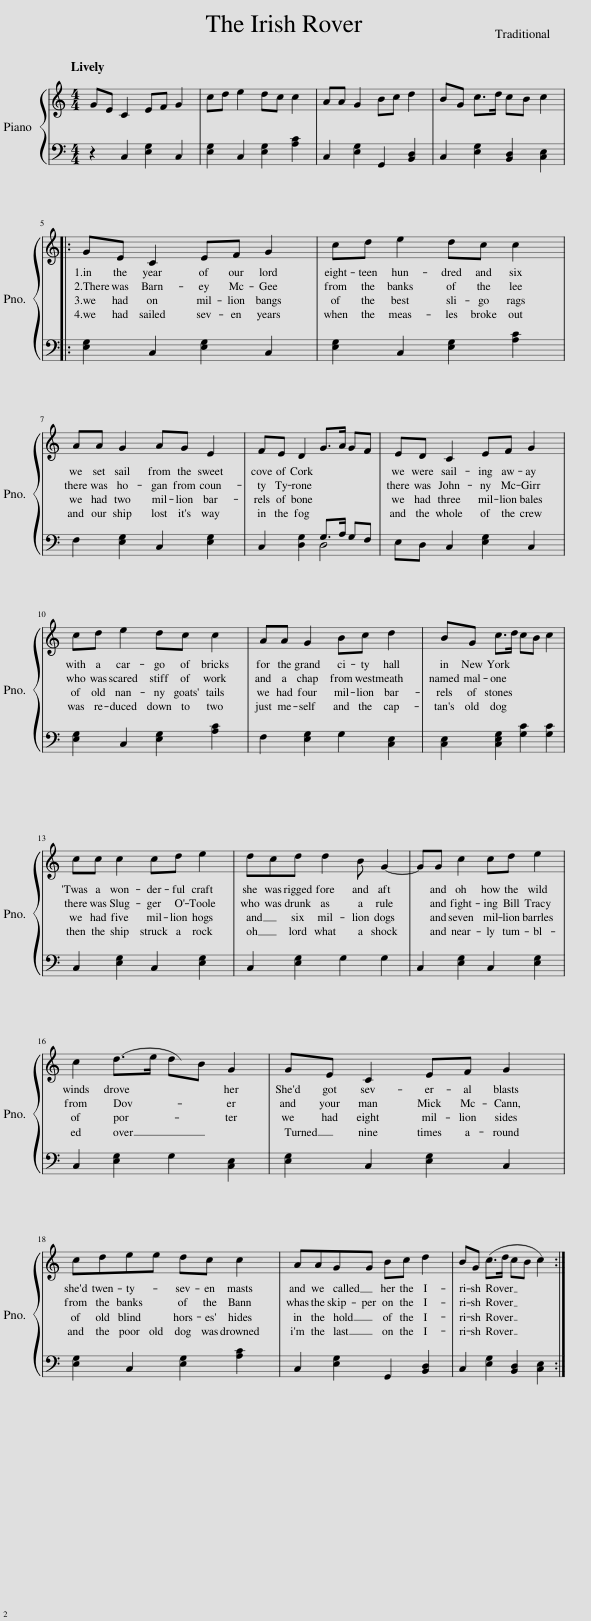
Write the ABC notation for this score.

X:1
%%score { 1 | ( 2 3 ) }
L:1/8
Q:1/4=150
M:4/4
I:linebreak $
K:C
V:1 treble
V:2 bass
V:3 bass
V:1
 GE C2 EF G2 | cd e2 dc c2 | AA G2 Bc d2 | BG c>d cB c2 |:$ GE C2 EF G2 | %5
 cd e2 dc c2 |$ AA G2 AG E2 | FE D2 G>A GF | ED C2 EF G2 |$ cd e2 dc c2 | %10
 AA G2 Bc d2 | BG c>d cB c2 |$ cc c2 cd e2 | dcd d2 B G2- | GG c2 cd e2 |$ %15
 c2 (d>e) dB G2 | GE C2 EF G2 |$ cdee dc c2 | AAGG Bc d2 | BG (c>d) cB c2 :| %20
V:2
 z2 C,2 [E,G,]2 C,2 | [E,G,]2 C,2 [E,G,]2 [A,C]2 | C,2 [E,G,]2 G,,2 [B,,D,]2 | C,2 [E,G,]2 [B,,D,]2 [C,E,]2 |:$ [E,G,]2 C,2 [E,G,]2 C,2 | %5
 [E,G,]2 C,2 [E,G,]2 [A,C]2 |$ F,2 [E,G,]2 C,2 [E,G,]2 | C,2 [D,G,]2 G,>A, G,F, | E,D, C,2 [E,G,]2 C,2 |$ [E,G,]2 C,2 [E,G,]2 [A,C]2 | %10
 F,2 [E,G,]2 G,2 [C,E,]2 | [C,E,]2 [C,E,G,]2 [G,C]2 [G,C]2 |$ C,2 [E,G,]2 C,2 [E,G,]2 | C,2 [E,G,]2 G,2 G,2 | C,2 [E,G,]2 C,2 [E,G,]2 |$ %15
 C,2 [E,G,]2 G,2 [C,E,]2 | [E,G,]2 C,2 [E,G,]2 C,2 |$ [E,G,]2 C,2 [E,G,]2 [A,C]2 | C,2 [E,G,]2 G,,2 [B,,D,]2 | C,2 [E,G,]2 [B,,D,]2 [C,E,]2 :| %20
V:3
 x8 | x8 | x8 | x8 |:$ x8 | %5
 x8 |$ x8 | x4 D,4 | x8 |$ x8 | %10
 x8 | x8 |$ x8 | x8 | x8 |$ %15
 x8 | x8 |$ x8 | x8 | x8 :| %20
